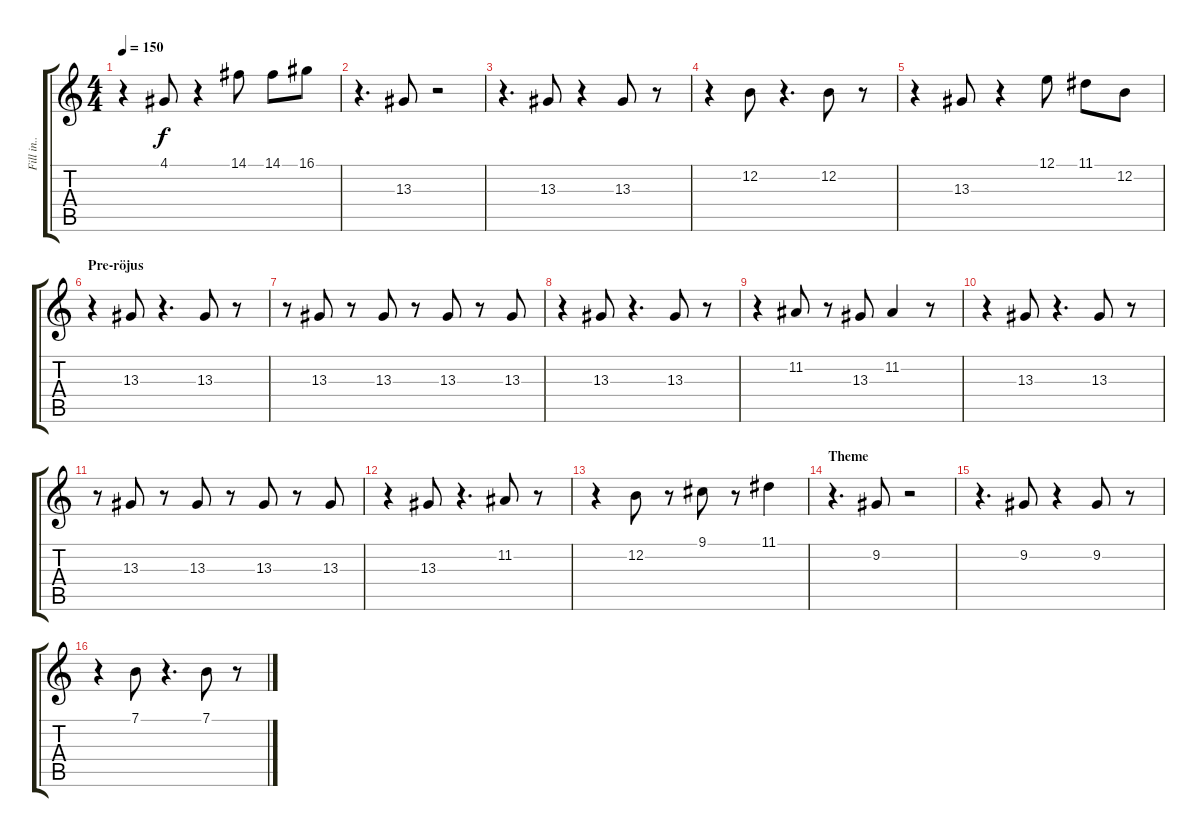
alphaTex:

\track ("Fill in.." "Fill in..") {instrument stringensemble1}
\staff {score tabs}
\tuning (E4 B3 G3 D3 A2 E2) {hide}
\ts (4 4)
\tempo 150
\clef g2
\ks c
r.4{dy f} 4.1.8 r.4 14.1.8 14.1.8 16.1.8 |
r.4{d} 13.3.8 r.2 |
r.4{d} 13.3.8 r.4 13.3.8 r.8 |
r.4 12.2.8 r.4{d} 12.2.8 r.8 |
r.4 13.3.8 r.4 12.1.8 11.1.8 12.2.8 |
\section ("" "Pre-röjus")
r.4 13.3.8 r.4{d} 13.3.8 r.8 |
r.8 13.3.8 r.8 13.3.8 r.8 13.3.8 r.8 13.3.8 |
r.4 13.3.8 r.4{d} 13.3.8 r.8 |
r.4 11.2.8 r.8 13.3.8 11.2.4 r.8 |
r.4 13.3.8 r.4{d} 13.3.8 r.8 |
r.8 13.3.8 r.8 13.3.8 r.8 13.3.8 r.8 13.3.8 |
\section ("" "")
r.4 13.3.8 r.4{d} 11.2.8 r.8 |
r.4 12.2.8 r.8 9.1.8 r.8 11.1.4 |
\section ("" "Theme")
r.4{d} 9.2.8 r.2 |
r.4{d} 9.2.8 r.4 9.2.8 r.8 |
r.4 7.1.8 r.4{d} 7.1.8 r.8
